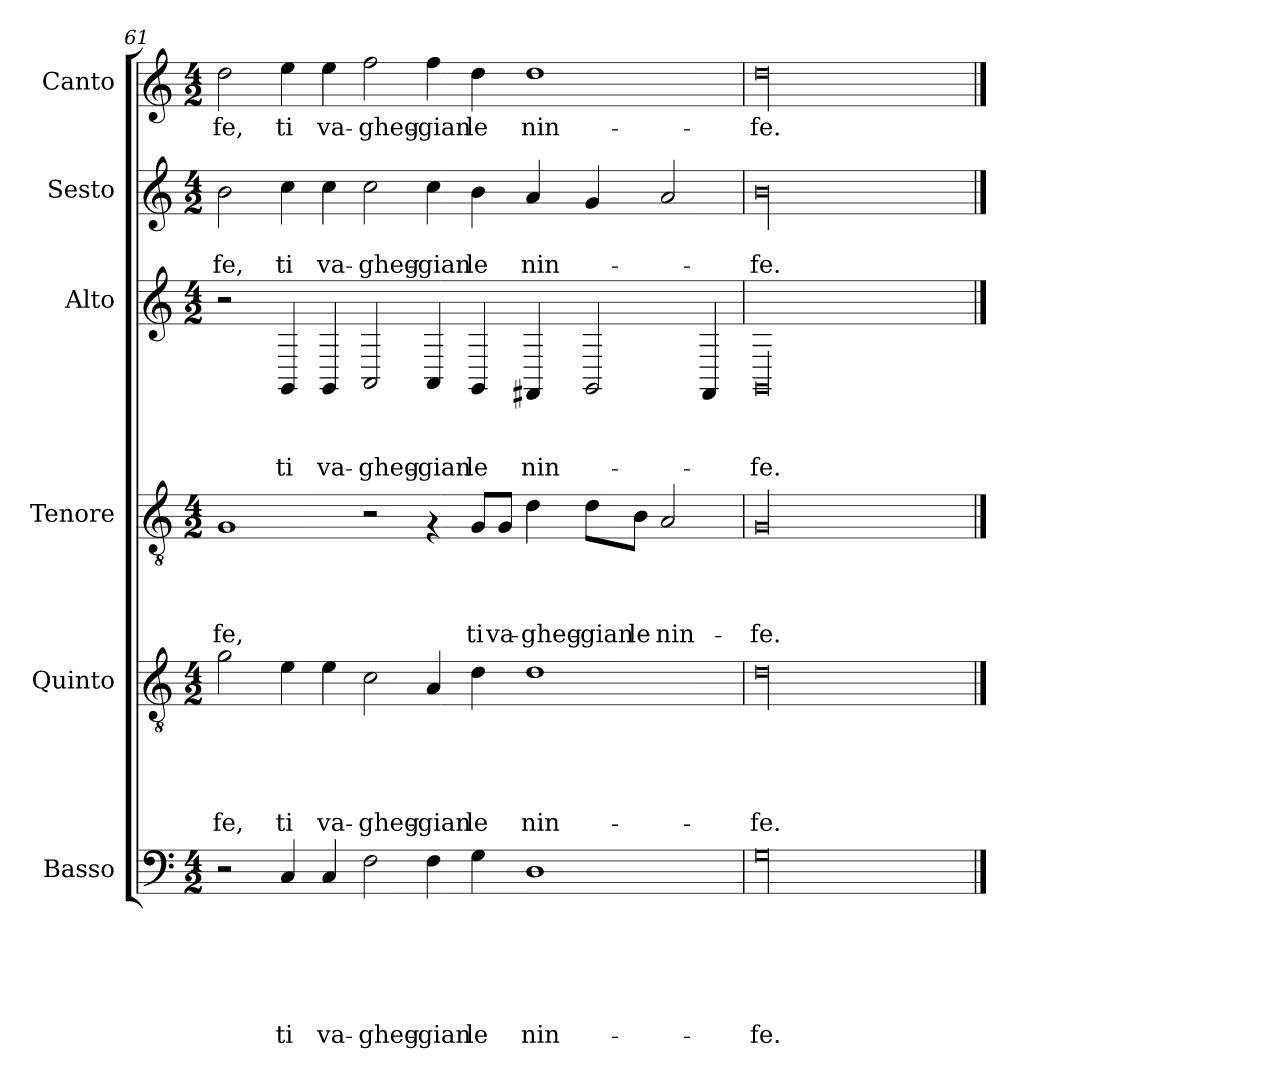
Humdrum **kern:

**kern	**text	**text	**text	**text	**text	**text	**kern	**text	**text	**text	**text	**text	**kern	**text	**text	**text	**text	**kern	**text	**text	**text	**kern	**text	**text	**kern	**text
*part6	*part6	*part6	*part6	*part6	*part6	*part6	*part5	*part5	*part5	*part5	*part5	*part5	*part4	*part4	*part4	*part4	*part4	*part3	*part3	*part3	*part3	*part2	*part2	*part2	*part1	*part1
*staff6	*staff6	*staff6	*staff6	*staff6	*staff6	*staff6	*staff5	*staff5	*staff5	*staff5	*staff5	*staff5	*staff4	*staff4	*staff4	*staff4	*staff4	*staff3	*staff3	*staff3	*staff3	*staff2	*staff2	*staff2	*staff1	*staff1
*I"Basso	*	*	*	*	*	*	*I"Quinto	*	*	*	*	*	*I"Tenore	*	*	*	*	*I"Alto	*	*	*	*I"Sesto	*	*	*I"Canto	*
*I'B.	*	*	*	*	*	*	*I'Q.	*	*	*	*	*	*I'T.	*	*	*	*	*I'A.	*	*	*	*I'S.	*	*	*I'C.	*
*clefF4	*	*	*	*	*	*	*clefGv2	*	*	*	*	*	*clefGv2	*	*	*	*	*clefG2	*	*	*	*clefG2	*	*	*clefG2	*
*k[]	*	*	*	*	*	*	*k[]	*	*	*	*	*	*k[]	*	*	*	*	*k[]	*	*	*	*k[]	*	*	*k[]	*
*C:	*	*	*	*	*	*	*C:	*	*	*	*	*	*C:	*	*	*	*	*C:	*	*	*	*C:	*	*	*C:	*
*M4/2	*	*	*	*	*	*	*M4/2	*	*	*	*	*	*M4/2	*	*	*	*	*M4/2	*	*	*	*M4/2	*	*	*M4/2	*
=61	=61	=61	=61	=61	=61	=61	=61	=61	=61	=61	=61	=61	=61	=61	=61	=61	=61	=61	=61	=61	=61	=61	=61	=61	=61	=61
!	!	!	!	!	!	!	!	!	!	!	!	!LO:LY:b	!	!	!	!	!LO:LY:b	!	!	!	!	!	!	!LO:LY:b	!	!LO:LY:b
2r	.	.	.	.	.	.	2g\	.	.	.	.	-fe,	1G	.	.	.	-fe,	2r	.	.	.	2b\	.	-fe,	2dd\	-fe,
!	!	!	!	!	!	!LO:LY:b	!	!	!	!	!	!LO:LY:b	!	!	!	!	!	!	!	!	!LO:LY:b	!	!	!LO:LY:b	!	!LO:LY:b
4C/	.	.	.	.	.	ti	4e\	.	.	.	.	ti	.	.	.	.	.	4GG/	.	.	ti	4cc\	.	ti	4ee\	ti
!	!	!	!	!	!	!LO:LY:b	!	!	!	!	!	!LO:LY:b	!	!	!	!	!	!	!	!	!LO:LY:b	!	!	!LO:LY:b	!	!LO:LY:b
4C/	.	.	.	.	.	va-	4e\	.	.	.	.	va-	.	.	.	.	.	4GG/	.	.	va-	4cc\	.	va-	4ee\	va-
!	!	!	!	!	!	!LO:LY:b	!	!	!	!	!	!LO:LY:b	!	!	!	!	!	!	!	!	!LO:LY:b	!	!	!LO:LY:b	!	!LO:LY:b
2F\	.	.	.	.	.	-gheg-	2c\	.	.	.	.	-gheg-	2r	.	.	.	.	2AA/	.	.	-gheg-	2cc\	.	-gheg-	2ff\	-gheg-
!	!	!	!	!	!	!LO:LY:b	!	!	!	!	!	!LO:LY:b	!	!	!	!	!	!	!	!	!LO:LY:b	!	!	!LO:LY:b	!	!LO:LY:b
4F\	.	.	.	.	.	-gian	4A/	.	.	.	.	-gian	4rF	.	.	.	.	4AA/	.	.	-gian	4cc\	.	-gian	4ff\	-gian
!	!	!	!	!	!	!LO:LY:b	!	!	!	!	!	!LO:LY:b	!	!	!	!	!LO:LY:b	!	!	!	!LO:LY:b	!	!	!LO:LY:b	!	!LO:LY:b
4G\	.	.	.	.	.	le	4d\	.	.	.	.	le	8G/L	.	.	.	ti	4GG/	.	.	le	4b\	.	le	4dd\	le
!	!	!	!	!	!	!	!	!	!	!	!	!	!	!	!	!	!LO:LY:b	!	!	!	!	!	!	!	!	!
.	.	.	.	.	.	.	.	.	.	.	.	.	8G/J	.	.	.	va-	.	.	.	.	.	.	.	.	.
!	!	!	!	!	!	!LO:LY:b	!	!	!	!	!	!LO:LY:b	!	!	!	!	!LO:LY:b	!	!	!	!LO:LY:b	!	!	!LO:LY:b	!	!LO:LY:b
1D	.	.	.	.	.	nin-	1d	.	.	.	.	nin-	4d\	.	.	.	-gheg-	4FF#X/	.	.	nin-	4a/	.	nin-	1dd	nin-
!	!	!	!	!	!	!	!	!	!	!	!	!	!	!	!	!	!LO:LY:b	!	!	!	!	!	!	!	!	!
.	.	.	.	.	.	.	.	.	.	.	.	.	8d\L	.	.	.	-gian	2GG/	.	.	.	4g/	.	.	.	.
!	!	!	!	!	!	!	!	!	!	!	!	!	!	!	!	!	!LO:LY:b	!	!	!	!	!	!	!	!	!
.	.	.	.	.	.	.	.	.	.	.	.	.	8B\J	.	.	.	le	.	.	.	.	.	.	.	.	.
!	!	!	!	!	!	!	!	!	!	!	!	!	!	!	!	!	!LO:LY:b	!	!	!	!	!	!	!	!	!
.	.	.	.	.	.	.	.	.	.	.	.	.	2A/	.	.	.	nin-	.	.	.	.	2a/	.	.	.	.
.	.	.	.	.	.	.	.	.	.	.	.	.	.	.	.	.	.	4FF#/	.	.	.	.	.	.	.	.
=62	=62	=62	=62	=62	=62	=62	=62	=62	=62	=62	=62	=62	=62	=62	=62	=62	=62	=62	=62	=62	=62	=62	=62	=62	=62	=62
!	!	!	!	!	!	!LO:LY:b	!	!	!	!	!	!LO:LY:b	!	!	!	!	!LO:LY:b	!	!	!	!LO:LY:b	!	!	!LO:LY:b	!	!LO:LY:b
00G	.	.	.	.	.	-fe.	00d	.	.	.	.	-fe.	00G	.	.	.	-fe.	00GG	.	.	-fe.	00b	.	-fe.	00dd	-fe.
==	==	==	==	==	==	==	==	==	==	==	==	==	==	==	==	==	==	==	==	==	==	==	==	==	==	==
*-	*-	*-	*-	*-	*-	*-	*-	*-	*-	*-	*-	*-	*-	*-	*-	*-	*-	*-	*-	*-	*-	*-	*-	*-	*-	*-
